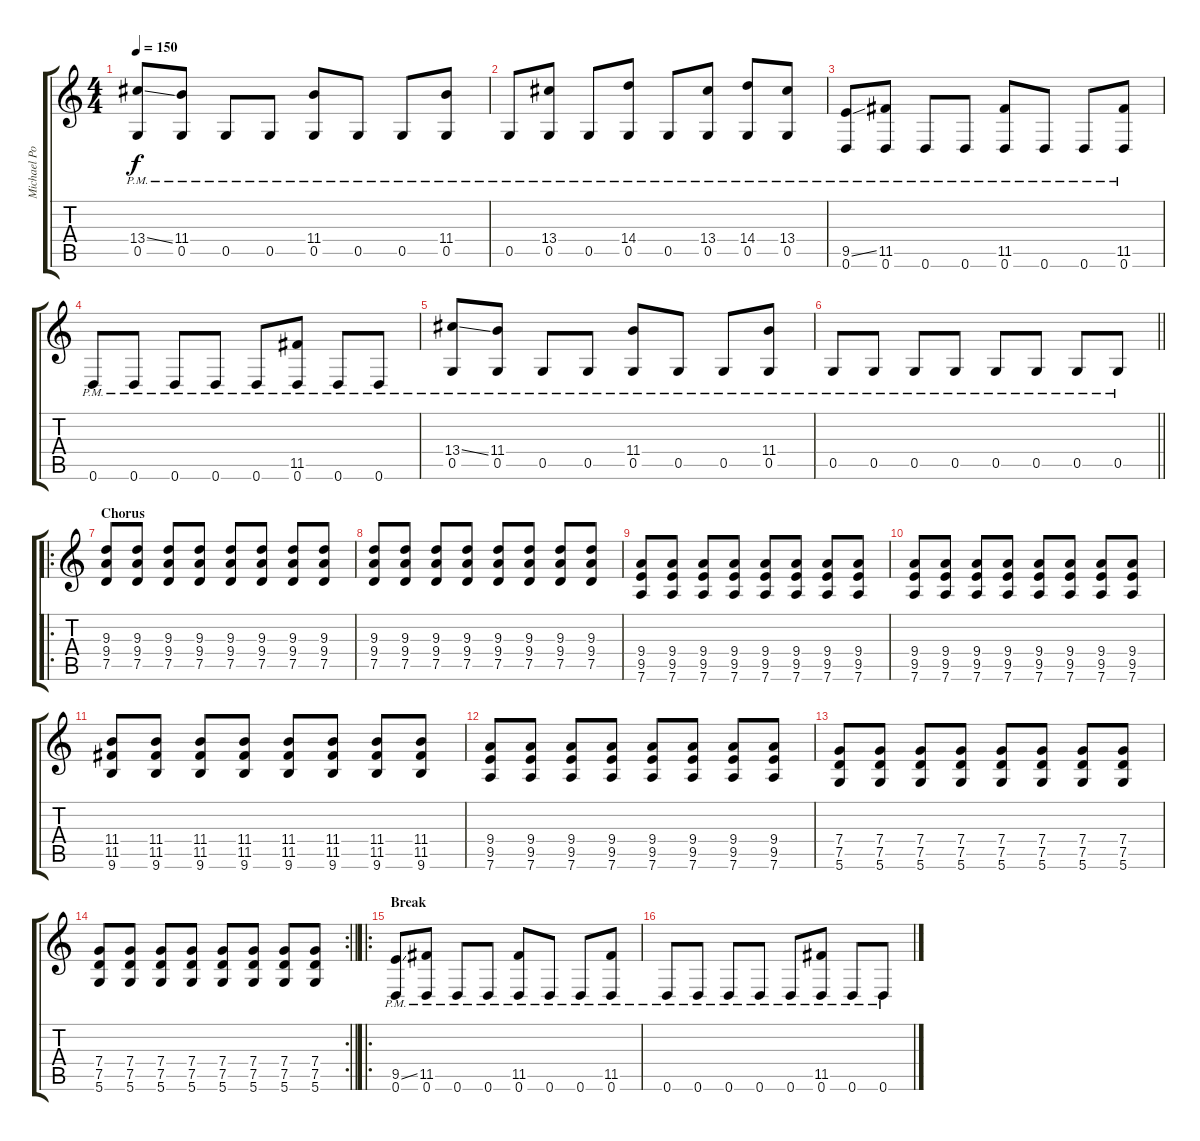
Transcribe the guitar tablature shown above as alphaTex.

\track ("Michael Poulsen Rythm " "Michael Po") {instrument distortionguitar}
\staff {score tabs}
\tuning (D4 A3 F3 C3 G2 D2) {hide}
\ts (4 4)
\tempo 150
\clef g2
\ks c
(13.4{ss} 0.5{pm}).8{dy f} (11.4 0.5{pm}).8 0.5{pm}.8 0.5{pm}.8 (11.4 0.5{pm}).8 0.5{pm}.8 0.5{pm}.8 (11.4 0.5{pm}).8 |
0.5{pm}.8 (13.4 0.5{pm}).8 0.5{pm}.8 (14.4 0.5{pm}).8 0.5{pm}.8 (13.4 0.5{pm}).8 (14.4 0.5{pm}).8 (13.4 0.5{pm}).8 |
(9.5{ss} 0.6{pm}).8 (11.5 0.6{pm}).8 0.6{pm}.8 0.6{pm}.8 (11.5 0.6{pm}).8 0.6{pm}.8 0.6{pm}.8 (11.5 0.6{pm}).8 |
0.6{pm}.8 0.6{pm}.8 0.6{pm}.8 0.6{pm}.8 0.6{pm}.8 (11.5 0.6{pm}).8 0.6{pm}.8 0.6{pm}.8 |
(13.4{ss} 0.5{pm}).8 (11.4 0.5{pm}).8 0.5{pm}.8 0.5{pm}.8 (11.4 0.5{pm}).8 0.5{pm}.8 0.5{pm}.8 (11.4 0.5{pm}).8 |
\barLineRight lightlight
0.5{pm}.8 0.5{pm}.8 0.5{pm}.8 0.5{pm}.8 0.5{pm}.8 0.5{pm}.8 0.5{pm}.8 0.5{pm}.8 |
\ro
\section ("" "Chorus")
(9.3 9.4 7.5).8 (9.3 9.4 7.5).8 (9.3 9.4 7.5).8 (9.3 9.4 7.5).8 (9.3 9.4 7.5).8 (9.3 9.4 7.5).8 (9.3 9.4 7.5).8 (9.3 9.4 7.5).8 |
(9.3 9.4 7.5).8 (9.3 9.4 7.5).8 (9.3 9.4 7.5).8 (9.3 9.4 7.5).8 (9.3 9.4 7.5).8 (9.3 9.4 7.5).8 (9.3 9.4 7.5).8 (9.3 9.4 7.5).8 |
(9.4 9.5 7.6).8 (9.4 9.5 7.6).8 (9.4 9.5 7.6).8 (9.4 9.5 7.6).8 (9.4 9.5 7.6).8 (9.4 9.5 7.6).8 (9.4 9.5 7.6).8 (9.4 9.5 7.6).8 |
(9.4 9.5 7.6).8 (9.4 9.5 7.6).8 (9.4 9.5 7.6).8 (9.4 9.5 7.6).8 (9.4 9.5 7.6).8 (9.4 9.5 7.6).8 (9.4 9.5 7.6).8 (9.4 9.5 7.6).8 |
(11.4 11.5 9.6).8 (11.4 11.5 9.6).8 (11.4 11.5 9.6).8 (11.4 11.5 9.6).8 (11.4 11.5 9.6).8 (11.4 11.5 9.6).8 (11.4 11.5 9.6).8 (11.4 11.5 9.6).8 |
(9.4 9.5 7.6).8 (9.4 9.5 7.6).8 (9.4 9.5 7.6).8 (9.4 9.5 7.6).8 (9.4 9.5 7.6).8 (9.4 9.5 7.6).8 (9.4 9.5 7.6).8 (9.4 9.5 7.6).8 |
(7.4 7.5 5.6).8 (7.4 7.5 5.6).8 (7.4 7.5 5.6).8 (7.4 7.5 5.6).8 (7.4 7.5 5.6).8 (7.4 7.5 5.6).8 (7.4 7.5 5.6).8 (7.4 7.5 5.6).8 |
\rc 2
\barLineRight lightlight
(7.4 7.5 5.6).8 (7.4 7.5 5.6).8 (7.4 7.5 5.6).8 (7.4 7.5 5.6).8 (7.4 7.5 5.6).8 (7.4 7.5 5.6).8 (7.4 7.5 5.6).8 (7.4 7.5 5.6).8 |
\ro
\section ("" "Break")
(9.5{ss} 0.6{pm}).8 (11.5 0.6{pm}).8 0.6{pm}.8 0.6{pm}.8 (11.5 0.6{pm}).8 0.6{pm}.8 0.6{pm}.8 (11.5 0.6{pm}).8 |
0.6{pm}.8 0.6{pm}.8 0.6{pm}.8 0.6{pm}.8 0.6{pm}.8 (11.5 0.6{pm}).8 0.6{pm}.8 0.6{pm}.8
